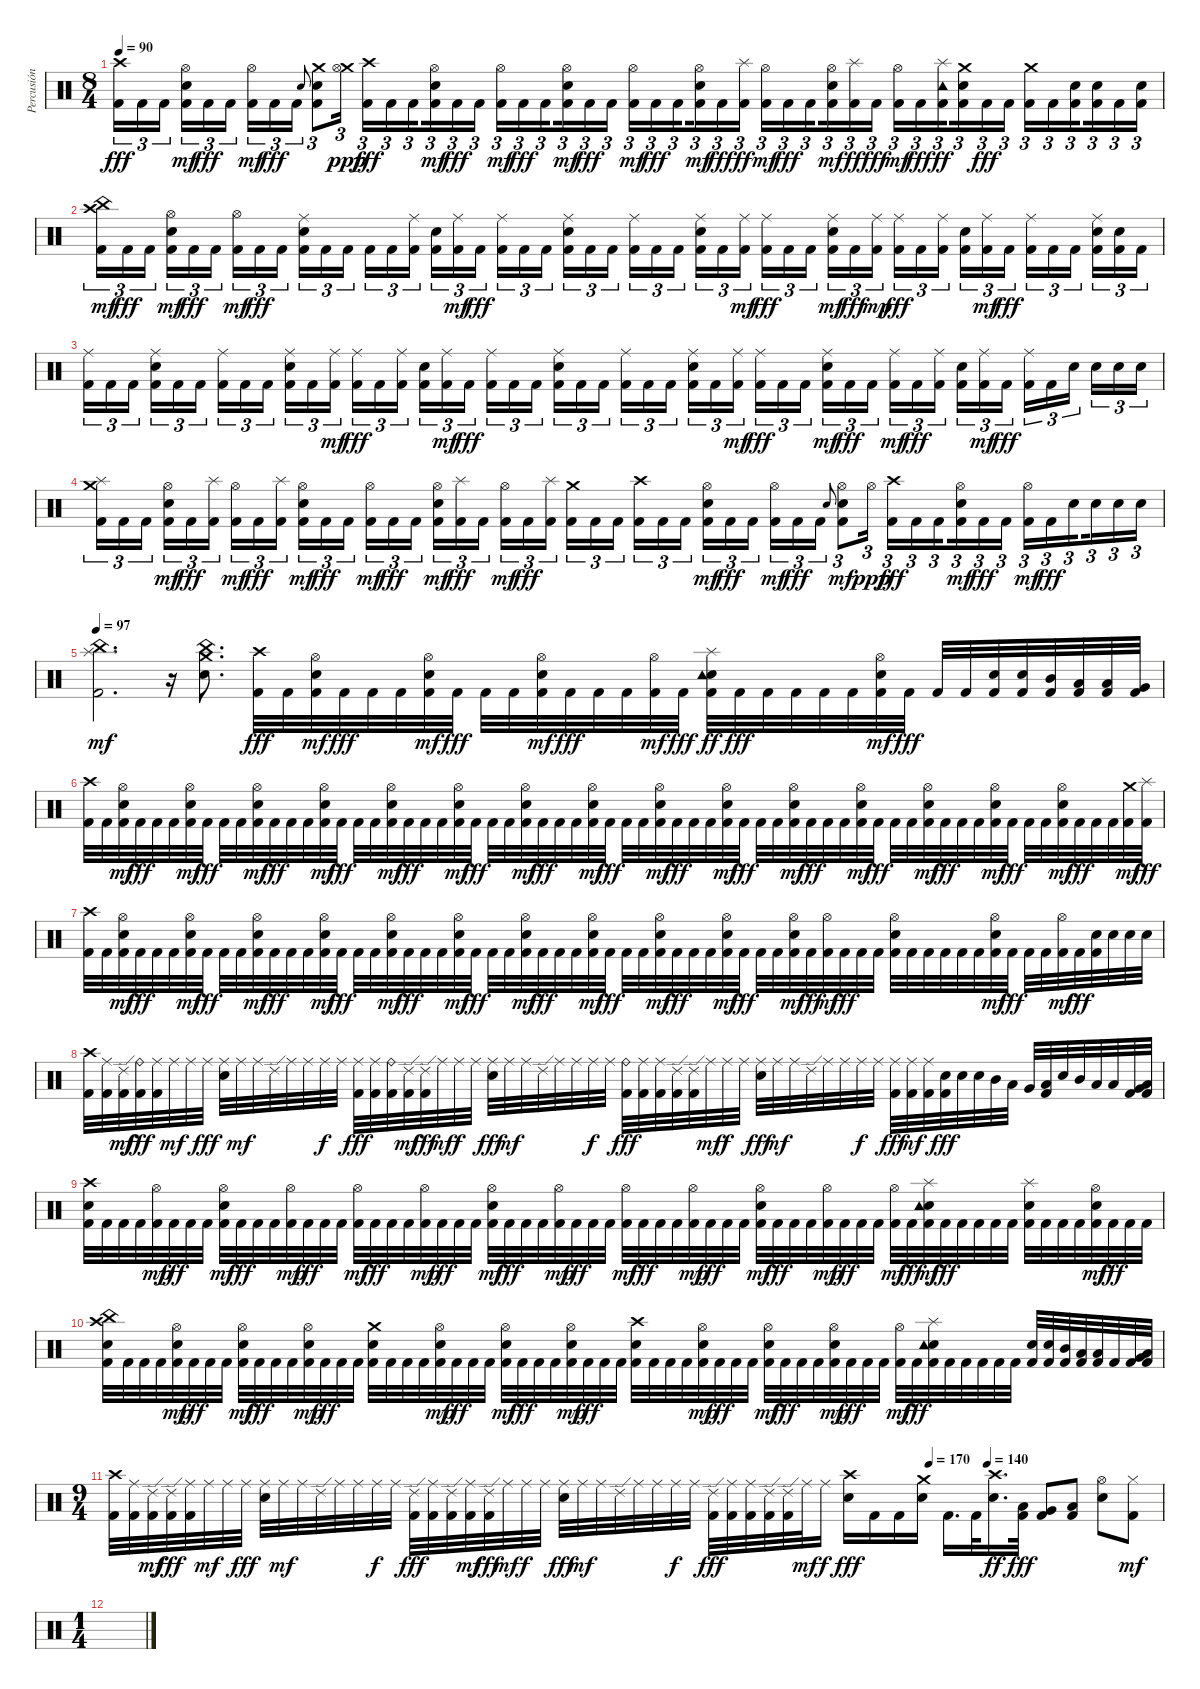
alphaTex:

\track ("Percusión" "Percusión") {instrument percussion}
\staff {score}
\articulation defaults
\ts (8 4)
\tempo 90
\clef neutral
\ks c
("Kick (hit) 2" "Crash high (hit)").16{tu (3 2) dy fff} "Kick (hit) 2".16{tu (3 2)} "Kick (hit) 2".16{tu (3 2) beam splitsecondary} ("Kick (hit) 2" "Electric Snare (hit)" "Hi-Hat (open)").16{tu (3 2) dy mf} "Kick (hit) 2".16{tu (3 2) dy fff} "Kick (hit) 2".16{tu (3 2)} ("Kick (hit) 2" "Hi-Hat (open)").16{tu (3 2) dy mf} "Kick (hit) 2".16{tu (3 2) dy fff} "Kick (hit) 2".16{tu (3 2)} "Electric Snare (hit)".8{gr onbeat} ("Kick (hit) 2" "Electric Snare (hit)" "Crash medium (hit)").8{tu (3 2)} ("Crash medium (hit)" "Hi-Hat (open)").16{tu (3 2) dy ppp} ("Kick (hit) 2" "Crash high (hit)").16{tu (3 2) dy fff} "Kick (hit) 2".16{tu (3 2)} "Kick (hit) 2".16{tu (3 2) beam splitsecondary} ("Kick (hit) 2" "Electric Snare (hit)" "Hi-Hat (open)").16{tu (3 2) dy mf} "Kick (hit) 2".16{tu (3 2) dy fff} "Kick (hit) 2".16{tu (3 2)} ("Kick (hit) 2" "Hi-Hat (open)").16{tu (3 2) dy mf} "Kick (hit) 2".16{tu (3 2) dy fff} "Kick (hit) 2".16{tu (3 2) beam splitsecondary} ("Kick (hit) 2" "Electric Snare (hit)" "Hi-Hat (open)").16{tu (3 2) dy mf} "Kick (hit) 2".16{tu (3 2) dy fff} "Kick (hit) 2".16{tu (3 2)} ("Kick (hit) 2" "Hi-Hat (open)").16{tu (3 2) dy mf} "Kick (hit) 2".16{tu (3 2) dy fff} "Kick (hit) 2".16{tu (3 2) beam splitsecondary} ("Kick (hit) 2" "Electric Snare (hit)" "Hi-Hat (open)").16{tu (3 2) dy mf} "Kick (hit) 2".16{tu (3 2) dy fff} ("Kick (hit) 2" "Splash (hit)").16{tu (3 2) dy ff} ("Kick (hit) 2" "Hi-Hat (open)").16{tu (3 2) dy mf} "Kick (hit) 2".16{tu (3 2) dy fff} "Kick (hit) 2".16{tu (3 2) beam splitsecondary} ("Kick (hit) 2" "Electric Snare (hit)" "Hi-Hat (open)").16{tu (3 2) dy mf} ("Kick (hit) 2" "Splash (hit)").16{tu (3 2) dy ff} "Kick (hit) 2".16{tu (3 2) dy fff} ("Kick (hit) 2" "Hi-Hat (open)").16{tu (3 2) dy mf} "Kick (hit) 2".16{tu (3 2) dy fff} ("Kick (hit) 2" "Splash (hit)" "Tambourine (hit)").16{tu (3 2) dy ff beam splitsecondary} ("Kick (hit) 2" "Electric Snare (hit)" "Crash medium (hit)").16{tu (3 2)} "Kick (hit) 2".16{tu (3 2) dy fff} "Kick (hit) 2".16{tu (3 2)} ("Kick (hit) 2" "Crash medium (hit)").16{tu (3 2)} "Kick (hit) 2".16{tu (3 2)} ("Kick (hit) 2" "Electric Snare (hit)").16{tu (3 2) beam splitsecondary} ("Kick (hit) 2" "Electric Snare (hit)").16{tu (3 2)} "Kick (hit) 2".16{tu (3 2)} ("Kick (hit) 2" "Electric Snare (hit)").16{tu (3 2)} |
("Kick (hit) 2" "Crash high (hit)" "China (hit)").16{tu (3 2) dy mf} "Kick (hit) 2".16{tu (3 2) dy fff} "Kick (hit) 2".16{tu (3 2) beam splitsecondary} ("Kick (hit) 2" "Electric Snare (hit)" "Hi-Hat (open)").16{tu (3 2) dy mf} "Kick (hit) 2".16{tu (3 2) dy fff} "Kick (hit) 2".16{tu (3 2)} ("Kick (hit) 2" "Hi-Hat (open)").16{tu (3 2) dy mf} "Kick (hit) 2".16{tu (3 2) dy fff} "Kick (hit) 2".16{tu (3 2) beam splitsecondary} ("Kick (hit) 2" "Electric Snare (hit)" "Ride (middle)").16{tu (3 2)} "Kick (hit) 2".16{tu (3 2)} "Kick (hit) 2".16{tu (3 2)} "Kick (hit) 2".16{tu (3 2)} "Kick (hit) 2".16{tu (3 2)} ("Kick (hit) 2" "Ride (middle)").16{tu (3 2) beam splitsecondary} ("Kick (hit) 2" "Electric Snare (hit)").16{tu (3 2)} ("Kick (hit) 2" "Ride (middle)").16{tu (3 2) dy mf} "Kick (hit) 2".16{tu (3 2) dy fff} ("Kick (hit) 2" "Ride (middle)").16{tu (3 2)} "Kick (hit) 2".16{tu (3 2)} "Kick (hit) 2".16{tu (3 2) beam splitsecondary} ("Kick (hit) 2" "Electric Snare (hit)" "Ride (middle)").16{tu (3 2)} "Kick (hit) 2".16{tu (3 2)} "Kick (hit) 2".16{tu (3 2)} ("Kick (hit) 2" "Ride (middle)").16{tu (3 2)} "Kick (hit) 2".16{tu (3 2)} "Kick (hit) 2".16{tu (3 2) beam splitsecondary} ("Kick (hit) 2" "Electric Snare (hit)" "Ride (middle)").16{tu (3 2)} "Kick (hit) 2".16{tu (3 2)} ("Kick (hit) 2" "Ride (middle)").16{tu (3 2) dy mf} ("Kick (hit) 2" "Ride (middle)").16{tu (3 2) dy fff} "Kick (hit) 2".16{tu (3 2)} "Kick (hit) 2".16{tu (3 2) beam splitsecondary} ("Kick (hit) 2" "Electric Snare (hit)" "Ride (middle)").16{tu (3 2) dy mf} "Kick (hit) 2".16{tu (3 2) dy fff} ("Kick (hit) 2" "Ride (middle)").16{tu (3 2) dy mp} ("Kick (hit) 2" "Ride (middle)").16{tu (3 2) dy fff} "Kick (hit) 2".16{tu (3 2)} ("Kick (hit) 2" "Ride (middle)").16{tu (3 2) beam splitsecondary} ("Kick (hit) 2" "Electric Snare (hit)").16{tu (3 2)} ("Kick (hit) 2" "Ride (middle)").16{tu (3 2) dy mf} "Kick (hit) 2".16{tu (3 2) dy fff} ("Kick (hit) 2" "Ride (middle)").16{tu (3 2)} "Kick (hit) 2".16{tu (3 2)} "Kick (hit) 2".16{tu (3 2) beam splitsecondary} ("Kick (hit) 2" "Electric Snare (hit)" "Ride (middle)").16{tu (3 2)} ("Kick (hit) 2" "Electric Snare (hit)").16{tu (3 2)} "Kick (hit) 2".16{tu (3 2)} |
("Kick (hit) 2" "Ride (middle)").16{tu (3 2)} "Kick (hit) 2".16{tu (3 2)} "Kick (hit) 2".16{tu (3 2) beam splitsecondary} ("Kick (hit) 2" "Electric Snare (hit)" "Ride (middle)").16{tu (3 2)} "Kick (hit) 2".16{tu (3 2)} "Kick (hit) 2".16{tu (3 2)} ("Kick (hit) 2" "Ride (middle)").16{tu (3 2)} "Kick (hit) 2".16{tu (3 2)} "Kick (hit) 2".16{tu (3 2) beam splitsecondary} ("Kick (hit) 2" "Electric Snare (hit)" "Ride (middle)").16{tu (3 2)} "Kick (hit) 2".16{tu (3 2)} ("Kick (hit) 2" "Ride (middle)").16{tu (3 2) dy mf} ("Kick (hit) 2" "Ride (middle)").16{tu (3 2) dy fff} "Kick (hit) 2".16{tu (3 2)} ("Kick (hit) 2" "Ride (middle)").16{tu (3 2) beam splitsecondary} ("Kick (hit) 2" "Electric Snare (hit)").16{tu (3 2)} ("Kick (hit) 2" "Ride (middle)").16{tu (3 2) dy mf} "Kick (hit) 2".16{tu (3 2) dy fff} ("Kick (hit) 2" "Ride (middle)").16{tu (3 2)} "Kick (hit) 2".16{tu (3 2)} "Kick (hit) 2".16{tu (3 2) beam splitsecondary} ("Kick (hit) 2" "Electric Snare (hit)" "Ride (middle)").16{tu (3 2)} "Kick (hit) 2".16{tu (3 2)} "Kick (hit) 2".16{tu (3 2)} ("Kick (hit) 2" "Ride (middle)").16{tu (3 2)} "Kick (hit) 2".16{tu (3 2)} "Kick (hit) 2".16{tu (3 2) beam splitsecondary} ("Kick (hit) 2" "Electric Snare (hit)" "Ride (middle)").16{tu (3 2)} "Kick (hit) 2".16{tu (3 2)} ("Kick (hit) 2" "Ride (middle)").16{tu (3 2) dy mf} ("Kick (hit) 2" "Ride (middle)").16{tu (3 2) dy fff} "Kick (hit) 2".16{tu (3 2)} "Kick (hit) 2".16{tu (3 2) beam splitsecondary} ("Kick (hit) 2" "Electric Snare (hit)" "Ride (middle)").16{tu (3 2) dy mf} "Kick (hit) 2".16{tu (3 2) dy fff} "Kick (hit) 2".16{tu (3 2)} ("Kick (hit) 2" "Ride (middle)").16{tu (3 2) dy mf} "Kick (hit) 2".16{tu (3 2) dy fff} ("Kick (hit) 2" "Ride (middle)").16{tu (3 2) beam splitsecondary} ("Kick (hit) 2" "Electric Snare (hit)").16{tu (3 2)} ("Kick (hit) 2" "Ride (middle)").16{tu (3 2) dy mf} "Kick (hit) 2".16{tu (3 2) dy fff} ("Kick (hit) 2" "Ride (middle)").16{tu (3 2)} "Kick (hit) 2".16{tu (3 2)} "Electric Snare (hit)".16{tu (3 2) beam splitsecondary} "Electric Snare (hit)".16{tu (3 2)} "Electric Snare (hit)".16{tu (3 2)} "Electric Snare (hit)".16{tu (3 2)} |
("Kick (hit) 2" "Splash (hit)" "Crash medium (hit)").16{tu (3 2)} "Kick (hit) 2".16{tu (3 2)} "Kick (hit) 2".16{tu (3 2) beam splitsecondary} ("Kick (hit) 2" "Electric Snare (hit)" "Hi-Hat (open)").16{tu (3 2) dy mf} "Kick (hit) 2".16{tu (3 2) dy fff} ("Kick (hit) 2" "Splash (hit)").16{tu (3 2)} ("Kick (hit) 2" "Hi-Hat (open)").16{tu (3 2) dy mf} "Kick (hit) 2".16{tu (3 2) dy fff} ("Kick (hit) 2" "Splash (hit)").16{tu (3 2) beam splitsecondary} ("Kick (hit) 2" "Electric Snare (hit)" "Hi-Hat (open)").16{tu (3 2) dy mf} "Kick (hit) 2".16{tu (3 2) dy fff} "Kick (hit) 2".16{tu (3 2)} ("Kick (hit) 2" "Hi-Hat (open)").16{tu (3 2) dy mf} "Kick (hit) 2".16{tu (3 2) dy fff} "Kick (hit) 2".16{tu (3 2) beam splitsecondary} ("Kick (hit) 2" "Electric Snare (hit)" "Hi-Hat (open)").16{tu (3 2) dy mf} ("Kick (hit) 2" "Splash (hit)").16{tu (3 2) dy fff} "Kick (hit) 2".16{tu (3 2)} ("Kick (hit) 2" "Hi-Hat (open)").16{tu (3 2) dy mf} "Kick (hit) 2".16{tu (3 2) dy fff} ("Kick (hit) 2" "Splash (hit)").16{tu (3 2) beam splitsecondary} ("Kick (hit) 2" "Crash medium (hit)").16{tu (3 2)} "Kick (hit) 2".16{tu (3 2)} "Kick (hit) 2".16{tu (3 2)} ("Kick (hit) 2" "Crash high (hit)").16{tu (3 2)} "Kick (hit) 2".16{tu (3 2)} "Kick (hit) 2".16{tu (3 2) beam splitsecondary} ("Kick (hit) 2" "Electric Snare (hit)" "Hi-Hat (open)").16{tu (3 2) dy mf} "Kick (hit) 2".16{tu (3 2) dy fff} "Kick (hit) 2".16{tu (3 2)} ("Kick (hit) 2" "Hi-Hat (open)").16{tu (3 2) dy mf} "Kick (hit) 2".16{tu (3 2) dy fff} "Kick (hit) 2".16{tu (3 2)} "Electric Snare (hit)".8{gr onbeat} ("Kick (hit) 2" "Electric Snare (hit)" "Hi-Hat (open)").8{tu (3 2) dy mf} "Hi-Hat (open)".16{tu (3 2) dy ppp} ("Kick (hit) 2" "Crash high (hit)").16{tu (3 2) dy fff} "Kick (hit) 2".16{tu (3 2)} "Kick (hit) 2".16{tu (3 2) beam splitsecondary} ("Kick (hit) 2" "Electric Snare (hit)" "Hi-Hat (open)").16{tu (3 2) dy mf} "Kick (hit) 2".16{tu (3 2) dy fff} "Kick (hit) 2".16{tu (3 2)} ("Kick (hit) 2" "Hi-Hat (open)").16{tu (3 2) dy mf} "Kick (hit) 2".16{tu (3 2) dy fff} "Electric Snare (hit)".16{tu (3 2) beam splitsecondary} "Electric Snare (hit)".16{tu (3 2)} "Electric Snare (hit)".16{tu (3 2)} "Electric Snare (hit)".16{tu (3 2)} |
\tempo 97
("Kick (hit) 2" "Splash (hit)" "China (hit)").2{d dy mf} r.16 ("Electric Snare (hit)" "Crash medium (hit)" "China (hit)").8{d} ("Kick (hit) 2" "Crash high (hit)").32{dy fff} "Kick (hit) 2".32 ("Kick (hit) 2" "Electric Snare (hit)" "Hi-Hat (open)").32{dy mf} "Kick (hit) 2".32{dy fff} "Kick (hit) 2".32 "Kick (hit) 2".32 ("Kick (hit) 2" "Electric Snare (hit)" "Hi-Hat (open)").32{dy mf} "Kick (hit) 2".32{dy fff} "Kick (hit) 2".32 "Kick (hit) 2".32 ("Kick (hit) 2" "Electric Snare (hit)" "Hi-Hat (open)").32{dy mf} "Kick (hit) 2".32{dy fff} "Kick (hit) 2".32 "Kick (hit) 2".32 ("Kick (hit) 2" "Hi-Hat (open)").32{dy mf} "Kick (hit) 2".32{dy fff} ("Kick (hit) 2" "Electric Snare (hit)" "Splash (hit)" "Tambourine (hit)").32{dy ff} "Kick (hit) 2".32{dy fff} "Kick (hit) 2".32 "Kick (hit) 2".32 "Kick (hit) 2".32 "Kick (hit) 2".32 ("Kick (hit) 2" "Electric Snare (hit)" "Hi-Hat (open)").32{dy mf} "Kick (hit) 2".32{dy fff} "Kick (hit) 2".32 "Kick (hit) 2".32 ("Kick (hit) 2" "Electric Snare (hit)").32 ("Kick (hit) 2" "Electric Snare (hit)").32 ("Kick (hit) 2" "Mid Tom (hit)").32 ("Kick (hit) 2" "Low Tom (hit)").32 ("Kick (hit) 2" "Low Tom (hit)").32 ("Kick (hit) 2" "Very Low Tom (hit)").32 |
("Kick (hit) 2" "Crash high (hit)").32 "Kick (hit) 2".32 ("Kick (hit) 2" "Electric Snare (hit)" "Hi-Hat (open)").32{dy mf} "Kick (hit) 2".32{dy fff} "Kick (hit) 2".32 "Kick (hit) 2".32 ("Kick (hit) 2" "Electric Snare (hit)" "Hi-Hat (open)").32{dy mf} "Kick (hit) 2".32{dy fff} "Kick (hit) 2".32 "Kick (hit) 2".32 ("Kick (hit) 2" "Electric Snare (hit)" "Hi-Hat (open)").32{dy mf} "Kick (hit) 2".32{dy fff} "Kick (hit) 2".32 "Kick (hit) 2".32 ("Kick (hit) 2" "Electric Snare (hit)" "Hi-Hat (open)").32{dy mf} "Kick (hit) 2".32{dy fff} "Kick (hit) 2".32 "Kick (hit) 2".32 ("Kick (hit) 2" "Electric Snare (hit)" "Hi-Hat (open)").32{dy mf} "Kick (hit) 2".32{dy fff} "Kick (hit) 2".32 "Kick (hit) 2".32 ("Kick (hit) 2" "Electric Snare (hit)" "Hi-Hat (open)").32{dy mf} "Kick (hit) 2".32{dy fff} "Kick (hit) 2".32 "Kick (hit) 2".32 ("Kick (hit) 2" "Electric Snare (hit)" "Hi-Hat (open)").32{dy mf} "Kick (hit) 2".32{dy fff} "Kick (hit) 2".32 "Kick (hit) 2".32 ("Kick (hit) 2" "Electric Snare (hit)" "Hi-Hat (open)").32{dy mf} "Kick (hit) 2".32{dy fff} "Kick (hit) 2".32 "Kick (hit) 2".32 ("Kick (hit) 2" "Electric Snare (hit)" "Hi-Hat (open)").32{dy mf} "Kick (hit) 2".32{dy fff} "Kick (hit) 2".32 "Kick (hit) 2".32 ("Kick (hit) 2" "Electric Snare (hit)" "Hi-Hat (open)").32{dy mf} "Kick (hit) 2".32{dy fff} "Kick (hit) 2".32 "Kick (hit) 2".32 ("Kick (hit) 2" "Electric Snare (hit)" "Hi-Hat (open)").32{dy mf} "Kick (hit) 2".32{dy fff} "Kick (hit) 2".32 "Kick (hit) 2".32 ("Kick (hit) 2" "Electric Snare (hit)" "Hi-Hat (open)").32{dy mf} "Kick (hit) 2".32{dy fff} "Kick (hit) 2".32 "Kick (hit) 2".32 ("Kick (hit) 2" "Electric Snare (hit)" "Hi-Hat (open)").32{dy mf} "Kick (hit) 2".32{dy fff} "Kick (hit) 2".32 "Kick (hit) 2".32 ("Kick (hit) 2" "Electric Snare (hit)" "Hi-Hat (open)").32{dy mf} "Kick (hit) 2".32{dy fff} "Kick (hit) 2".32 "Kick (hit) 2".32 ("Kick (hit) 2" "Electric Snare (hit)" "Hi-Hat (open)").32{dy mf} "Kick (hit) 2".32{dy fff} "Kick (hit) 2".32 "Kick (hit) 2".32 ("Kick (hit) 2" "Crash medium (hit)").32{dy mf} ("Kick (hit) 2" "Splash (hit)").32{dy fff} |
("Kick (hit) 2" "Crash high (hit)").32 "Kick (hit) 2".32 ("Kick (hit) 2" "Electric Snare (hit)" "Hi-Hat (open)").32{dy mf} "Kick (hit) 2".32{dy fff} "Kick (hit) 2".32 "Kick (hit) 2".32 ("Kick (hit) 2" "Electric Snare (hit)" "Hi-Hat (open)").32{dy mf} "Kick (hit) 2".32{dy fff} "Kick (hit) 2".32 "Kick (hit) 2".32 ("Kick (hit) 2" "Electric Snare (hit)" "Hi-Hat (open)").32{dy mf} "Kick (hit) 2".32{dy fff} "Kick (hit) 2".32 "Kick (hit) 2".32 ("Kick (hit) 2" "Electric Snare (hit)" "Hi-Hat (open)").32{dy mf} "Kick (hit) 2".32{dy fff} "Kick (hit) 2".32 "Kick (hit) 2".32 ("Kick (hit) 2" "Electric Snare (hit)" "Hi-Hat (open)").32{dy mf} "Kick (hit) 2".32{dy fff} "Kick (hit) 2".32 "Kick (hit) 2".32 ("Kick (hit) 2" "Electric Snare (hit)" "Hi-Hat (open)").32{dy mf} "Kick (hit) 2".32{dy fff} "Kick (hit) 2".32 "Kick (hit) 2".32 ("Kick (hit) 2" "Electric Snare (hit)" "Hi-Hat (open)").32{dy mf} "Kick (hit) 2".32{dy fff} "Kick (hit) 2".32 "Kick (hit) 2".32 ("Kick (hit) 2" "Electric Snare (hit)" "Hi-Hat (open)").32{dy mf} "Kick (hit) 2".32{dy fff} "Kick (hit) 2".32 "Kick (hit) 2".32 ("Kick (hit) 2" "Electric Snare (hit)" "Hi-Hat (open)").32{dy mf} "Kick (hit) 2".32{dy fff} "Kick (hit) 2".32 "Kick (hit) 2".32 ("Kick (hit) 2" "Electric Snare (hit)" "Hi-Hat (open)").32{dy mf} "Kick (hit) 2".32{dy fff} "Kick (hit) 2".32 "Kick (hit) 2".32 ("Kick (hit) 2" "Electric Snare (hit)" "Hi-Hat (open)").32{dy mf} "Kick (hit) 2".32{dy fff} ("Kick (hit) 2" "Hi-Hat (open)").32{dy mf} "Kick (hit) 2".32{dy fff} "Kick (hit) 2".32 "Kick (hit) 2".32 ("Kick (hit) 2" "Electric Snare (hit)" "Hi-Hat (open)").32 "Kick (hit) 2".32 "Kick (hit) 2".32 "Kick (hit) 2".32 "Kick (hit) 2".32 "Kick (hit) 2".32 ("Kick (hit) 2" "Electric Snare (hit)" "Hi-Hat (open)").32{dy mf} "Kick (hit) 2".32{dy fff} "Kick (hit) 2".32 "Kick (hit) 2".32 ("Kick (hit) 2" "Hi-Hat (open)").32{dy mf} "Kick (hit) 2".32{dy fff} ("Kick (hit) 2" "Electric Snare (hit)").32 "Electric Snare (hit)".32 "Electric Snare (hit)".32 "Electric Snare (hit)".32 |
("Kick (hit) 2" "Crash high (hit)").32 ("Kick (hit) 2" "Ride (middle)").32 ("Kick (hit) 2" "Ride (edge) 2").32{dy mf} ("Kick (hit) 2" "Ride (bell)").32{dy fff} ("Kick (hit) 2" "Ride (middle)").32 "Ride (middle)".32{dy mf} "Ride (middle)".32 "Ride (middle)".32{dy fff} ("Electric Snare (hit)" "Ride (middle)").32 "Ride (middle)".32{dy mf} "Ride (middle)".32 "Ride (edge) 2".32 "Ride (middle)".32 "Ride (middle)".32 "Ride (middle)".32{dy f} "Ride (middle)".32 ("Kick (hit) 2" "Ride (middle)").32{dy fff} ("Kick (hit) 2" "Ride (middle)").32 ("Kick (hit) 2" "Ride (bell)").32 ("Kick (hit) 2" "Ride (edge) 2").32{dy mf} ("Kick (hit) 2" "Ride (edge) 2").32{dy fff} "Ride (middle)".32{dy mf} "Ride (middle)".32{dy f} "Ride (middle)".32 ("Electric Snare (hit)" "Ride (middle)").32{dy fff} "Ride (middle)".32{dy mf} "Ride (middle)".32 "Ride (edge) 2".32 "Ride (middle)".32 "Ride (middle)".32 "Ride (middle)".32{dy f} "Ride (middle)".32 ("Kick (hit) 2" "Ride (bell)").32{dy fff} ("Kick (hit) 2" "Ride (middle)").32 ("Kick (hit) 2" "Ride (middle)").32 ("Kick (hit) 2" "Ride (edge) 2").32 ("Kick (hit) 2" "Ride (edge) 2").32 "Ride (middle)".32{dy mf} "Ride (middle)".32{dy f} "Ride (middle)".32 ("Electric Snare (hit)" "Ride (middle)").32{dy fff} "Ride (middle)".32{dy mf} "Ride (middle)".32 "Ride (edge) 2".32 "Ride (middle)".32 "Ride (middle)".32 "Ride (middle)".32{dy f} "Ride (middle)".32 ("Kick (hit) 2" "Ride (middle)").32{dy fff} ("Kick (hit) 2" "Ride (middle)").32{dy mf} ("Kick (hit) 2" "Ride (middle)").32 ("Kick (hit) 2" "Electric Snare (hit)").32{dy fff} "Electric Snare (hit)".32 "Electric Snare (hit)".32 "Mid Tom (hit)".32 "Low Tom (hit)".32 "Very Low Tom (hit)".32 ("Kick (hit) 2" "Low Floor Tom (hit)").32 "Electric Snare (hit)".32 "Mid Tom (hit)".32 "Low Tom (hit)".32 "Low Tom (hit)".32 ("Kick (hit) 2" "Very Low Tom (hit)").32 ("Kick (hit) 2" "Low Floor Tom (hit)").32 |
("Kick (hit) 2" "Electric Snare (hit)" "Crash high (hit)").32 "Kick (hit) 2".32 "Kick (hit) 2".32 "Kick (hit) 2".32 ("Kick (hit) 2" "Hi-Hat (open)").32{dy mp} "Kick (hit) 2".32{dy fff} "Kick (hit) 2".32 "Kick (hit) 2".32 ("Kick (hit) 2" "Electric Snare (hit)" "Hi-Hat (open)").32{dy mf} "Kick (hit) 2".32{dy fff} "Kick (hit) 2".32 "Kick (hit) 2".32 ("Kick (hit) 2" "Hi-Hat (open)").32{dy mp} "Kick (hit) 2".32{dy fff} "Kick (hit) 2".32 "Kick (hit) 2".32 ("Kick (hit) 2" "Hi-Hat (open)").32{dy mf} "Kick (hit) 2".32{dy fff} "Kick (hit) 2".32 "Kick (hit) 2".32 ("Kick (hit) 2" "Hi-Hat (open)").32{dy mp} "Kick (hit) 2".32{dy fff} "Kick (hit) 2".32 "Kick (hit) 2".32 ("Kick (hit) 2" "Electric Snare (hit)" "Hi-Hat (open)").32{dy mf} "Kick (hit) 2".32{dy fff} "Kick (hit) 2".32 "Kick (hit) 2".32 ("Kick (hit) 2" "Hi-Hat (open)").32{dy mp} "Kick (hit) 2".32{dy fff} "Kick (hit) 2".32 "Kick (hit) 2".32 ("Kick (hit) 2" "Hi-Hat (open)").32{dy mf} "Kick (hit) 2".32{dy fff} "Kick (hit) 2".32 "Kick (hit) 2".32 ("Kick (hit) 2" "Hi-Hat (open)").32{dy mp} "Kick (hit) 2".32{dy fff} "Kick (hit) 2".32 "Kick (hit) 2".32 ("Kick (hit) 2" "Electric Snare (hit)" "Hi-Hat (open)").32{dy mf} "Kick (hit) 2".32{dy fff} "Kick (hit) 2".32 "Kick (hit) 2".32 ("Kick (hit) 2" "Hi-Hat (open)").32{dy mp} "Kick (hit) 2".32{dy fff} "Kick (hit) 2".32 "Kick (hit) 2".32 ("Kick (hit) 2" "Hi-Hat (open)").32{dy mf} "Kick (hit) 2".32{dy fff} ("Kick (hit) 2" "Electric Snare (hit)" "Splash (hit)" "Tambourine (hit)").32{dy mf} "Kick (hit) 2".32{dy fff} "Kick (hit) 2".32 "Kick (hit) 2".32 "Kick (hit) 2".32 "Kick (hit) 2".32 ("Kick (hit) 2" "Electric Snare (hit)" "Splash (hit)").32 "Kick (hit) 2".32 "Kick (hit) 2".32 "Kick (hit) 2".32 ("Kick (hit) 2" "Electric Snare (hit)" "Hi-Hat (open)").32{dy mf} "Kick (hit) 2".32{dy fff} "Kick (hit) 2".32 "Kick (hit) 2".32 |
("Kick (hit) 2" "Electric Snare (hit)" "Crash high (hit)" "China (hit)").32 "Kick (hit) 2".32 "Kick (hit) 2".32 "Kick (hit) 2".32 ("Kick (hit) 2" "Electric Snare (hit)" "Hi-Hat (open)").32{dy mp} "Kick (hit) 2".32{dy fff} "Kick (hit) 2".32 "Kick (hit) 2".32 ("Kick (hit) 2" "Electric Snare (hit)" "Hi-Hat (open)").32{dy mf} "Kick (hit) 2".32{dy fff} "Kick (hit) 2".32 "Kick (hit) 2".32 ("Kick (hit) 2" "Electric Snare (hit)" "Hi-Hat (open)").32{dy mp} "Kick (hit) 2".32{dy fff} "Kick (hit) 2".32 "Kick (hit) 2".32 ("Kick (hit) 2" "Electric Snare (hit)" "Crash medium (hit)").32 "Kick (hit) 2".32 "Kick (hit) 2".32 "Kick (hit) 2".32 ("Kick (hit) 2" "Electric Snare (hit)" "Hi-Hat (open)").32{dy mp} "Kick (hit) 2".32{dy fff} "Kick (hit) 2".32 "Kick (hit) 2".32 ("Kick (hit) 2" "Electric Snare (hit)" "Hi-Hat (open)").32{dy mf} "Kick (hit) 2".32{dy fff} "Kick (hit) 2".32 "Kick (hit) 2".32 ("Kick (hit) 2" "Electric Snare (hit)" "Hi-Hat (open)").32{dy mp} "Kick (hit) 2".32{dy fff} "Kick (hit) 2".32 "Kick (hit) 2".32 ("Kick (hit) 2" "Electric Snare (hit)" "Crash high (hit)").32 "Kick (hit) 2".32 "Kick (hit) 2".32 "Kick (hit) 2".32 ("Kick (hit) 2" "Electric Snare (hit)" "Hi-Hat (open)").32{dy mp} "Kick (hit) 2".32{dy fff} "Kick (hit) 2".32 "Kick (hit) 2".32 ("Kick (hit) 2" "Electric Snare (hit)" "Hi-Hat (open)").32{dy mf} "Kick (hit) 2".32{dy fff} "Kick (hit) 2".32 "Kick (hit) 2".32 ("Kick (hit) 2" "Electric Snare (hit)" "Hi-Hat (open)").32{dy mp} "Kick (hit) 2".32{dy fff} "Kick (hit) 2".32 "Kick (hit) 2".32 ("Kick (hit) 2" "Hi-Hat (open)").32{dy mf} "Kick (hit) 2".32{dy fff} ("Kick (hit) 2" "Electric Snare (hit)" "Splash (hit)" "Tambourine (hit)").32 "Kick (hit) 2".32 "Kick (hit) 2".32 "Kick (hit) 2".32 "Kick (hit) 2".32 "Kick (hit) 2".32 ("Kick (hit) 2" "Electric Snare (hit)").32 ("Kick (hit) 2" "Electric Snare (hit)").32 ("Kick (hit) 2" "Mid Tom (hit)").32 ("Kick (hit) 2" "Low Tom (hit)").32 ("Kick (hit) 2" "Low Tom (hit)").32 "Kick (hit) 2".32 ("Kick (hit) 2" "Very Low Tom (hit)").32 ("Kick (hit) 2" "Low Floor Tom (hit)").32 |
\ts (9 4)
\tempo (170 0.7777777777777778)
\tempo (140 0.8333333333333334)
("Kick (hit) 2" "Crash high (hit)").32 ("Kick (hit) 2" "Ride (middle)").32 ("Kick (hit) 2" "Ride (edge) 2").32{dy mf} ("Kick (hit) 2" "Ride (edge) 2").32{dy fff} ("Kick (hit) 2" "Ride (middle)").32 "Ride (middle)".32{dy mf} "Ride (middle)".32 "Ride (middle)".32{dy fff} ("Electric Snare (hit)" "Ride (middle)").32 "Ride (middle)".32{dy mf} "Ride (middle)".32 "Ride (edge) 2".32 "Ride (middle)".32 "Ride (middle)".32 "Ride (middle)".32{dy f} "Ride (middle)".32 ("Kick (hit) 2" "Ride (edge) 2").32{dy fff} ("Kick (hit) 2" "Ride (middle)").32 ("Kick (hit) 2" "Ride (edge) 2").32 ("Kick (hit) 2" "Ride (middle)").32{dy mf} ("Kick (hit) 2" "Ride (edge) 2").32{dy fff} "Ride (middle)".32{dy mf} "Ride (middle)".32{dy f} "Ride (middle)".32 ("Electric Snare (hit)" "Ride (middle)").32{dy fff} "Ride (middle)".32{dy mf} "Ride (middle)".32 "Ride (edge) 2".32 "Ride (middle)".32 "Ride (middle)".32 "Ride (middle)".32{dy f} "Ride (middle)".32 ("Kick (hit) 2" "Ride (edge) 2").32{dy fff} ("Kick (hit) 2" "Ride (middle)").32 ("Kick (hit) 2" "Ride (middle)").32 ("Kick (hit) 2" "Ride (edge) 2").32 ("Kick (hit) 2" "Ride (edge) 2").32 "Ride (middle)".32{dy mf} "Ride (middle)".16{dy f} ("Electric Snare (hit)" "Crash high (hit)").16{dy fff} "Kick (hit) 2".16 "Kick (hit) 2".16 ("Electric Snare (hit)" "Crash medium (hit)").16 "Kick (hit) 2".16{d} "Kick (hit) 2".32 ("Electric Snare (hit)" "Crash high (hit)").16{d dy ff} ("Kick (hit) 2" "Low Tom (hit)").32{dy fff} ("Kick (hit) 2" "Very Low Tom (hit)").8 ("Kick (hit) 2" "Low Floor Tom (hit)").8 ("Electric Snare (hit)" "Hi-Hat (open)").8 ("Kick (hit) 2" "Hi-Hat (closed)").8{dy mf} |
\ts (1 4)
